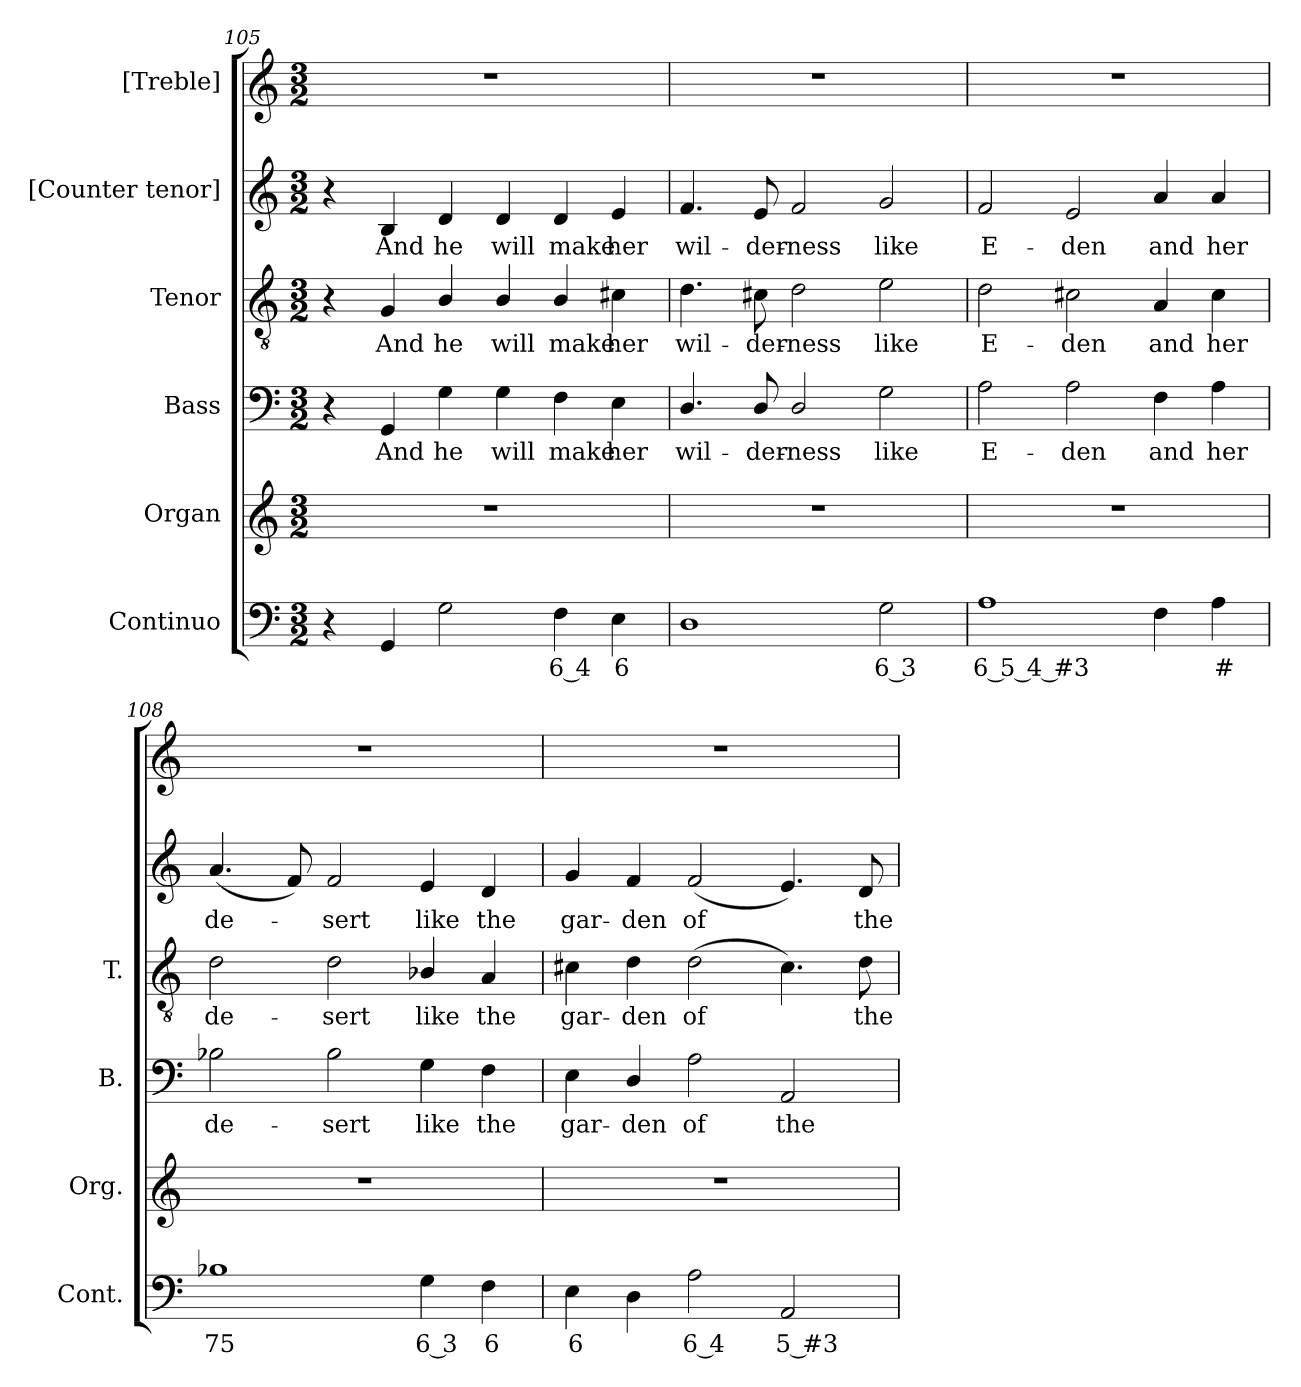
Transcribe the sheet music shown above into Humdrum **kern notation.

**kern	**text	**kern	**kern	**text	**kern	**text	**kern	**text	**kern
*part6	*part6	*part5	*part4	*part4	*part3	*part3	*part2	*part2	*part1
*staff6	*staff6	*staff5	*staff4	*staff4	*staff3	*staff3	*staff2	*staff2	*staff1
*I"Continuo	*	*I"Organ	*I"Bass	*	*I"Tenor	*	*I"[Counter tenor]	*	*I"[Treble]
*I'Cont.	*	*I'Org.	*I'B.	*	*I'T.	*	*	*	*
*clefF4	*	*clefG2	*clefF4	*	*clefGv2	*	*clefG2	*	*clefG2
*	*	*	*	*	*ITrd7c12	*	*	*	*
*k[]	*	*k[]	*k[]	*	*k[]	*	*k[]	*	*k[]
*C:	*	*C:	*C:	*	*C:	*	*C:	*	*C:
*M3/2	*	*M3/2	*M3/2	*	*M3/2	*	*M3/2	*	*M3/2
=105	=105	=105	=105	=105	=105	=105	=105	=105	=105
!	!	!LO:N:vis=1	!	!	!	!	!	!	!LO:N:vis=1
4r	.	1.r	4r	.	4r	.	4r	.	1.r
!	!	!	!	!LO:LY:b:color=#000000	!	!	!	!	!
!	!	!	!	!	!	!LO:LY:b:color=#000000	!	!	!
!	!	!	!	!	!	!	!	!LO:LY:b:color=#000000	!
4GGi/	.	.	4GGi/	And	4GGi/	And	4Bi/	And	.
!	!	!	!	!LO:LY:b:color=#000000	!	!	!	!	!
!	!	!	!	!	!	!LO:LY:b:color=#000000	!	!	!
!	!	!	!	!	!	!	!	!LO:LY:b:color=#000000	!
2Gi\	.	.	4Gi\	he	4BBi/	he	4di/	he	.
!	!	!	!	!LO:LY:b:color=#000000	!	!	!	!	!
!	!	!	!	!	!	!LO:LY:b:color=#000000	!	!	!
!	!	!	!	!	!	!	!	!LO:LY:b:color=#000000	!
.	.	.	4Gi\	will	4BBi/	will	4di/	will	.
!	!LO:LY:b:color=#000000	!	!	!	!	!	!	!	!
!	!	!	!	!LO:LY:b:color=#000000	!	!	!	!	!
!	!	!	!	!	!	!LO:LY:b:color=#000000	!	!	!
!	!	!	!	!	!	!	!	!LO:LY:b:color=#000000	!
4Fi\	6 4	.	4Fi\	make	4BBi/	make	4di/	make	.
!	!LO:LY:b:color=#000000	!	!	!	!	!	!	!	!
!	!	!	!	!LO:LY:b:color=#000000	!	!	!	!	!
!	!	!	!	!	!	!LO:LY:b:color=#000000	!	!	!
!	!	!	!	!	!	!	!	!LO:LY:b:color=#000000	!
4Ei\	6	.	4Ei\	her	4C#Xi\	her	4ei/	her	.
=106	=106	=106	=106	=106	=106	=106	=106	=106	=106
!	!	!LO:N:vis=1	!	!	!	!	!	!	!
!	!	!	!	!LO:LY:b:color=#000000	!	!	!	!	!
!	!	!	!	!	!	!LO:LY:b:color=#000000	!	!	!
!	!	!	!	!	!	!	!	!LO:LY:b:color=#000000	!LO:N:vis=1
1Di	.	1.r	4.Di/	wil-	4.Di\	wil-	4.fi/	wil-	1.r
!	!	!	!	!LO:LY:b:color=#000000	!	!	!	!	!
!	!	!	!	!	!	!LO:LY:b:color=#000000	!	!	!
!	!	!	!	!	!	!	!	!LO:LY:b:color=#000000	!
.	.	.	8Di/	-der-	8C#Xi\	-der-	8ei/	-der-	.
!	!	!	!	!LO:LY:b:color=#000000	!	!	!	!	!
!	!	!	!	!	!	!LO:LY:b:color=#000000	!	!	!
!	!	!	!	!	!	!	!	!LO:LY:b:color=#000000	!
.	.	.	2Di/	-ness	2Di\	-ness	2fi/	-ness	.
!	!LO:LY:b:color=#000000	!	!	!	!	!	!	!	!
!	!	!	!	!LO:LY:b:color=#000000	!	!	!	!	!
!	!	!	!	!	!	!LO:LY:b:color=#000000	!	!	!
!	!	!	!	!	!	!	!	!LO:LY:b:color=#000000	!
2Gi\	6 3	.	2Gi\	like	2Ei\	like	2gi/	like	.
!!LO:LB:g=z
=107	=107	=107	=107	=107	=107	=107	=107	=107	=107
!	!LO:LY:b:color=#000000	!LO:N:vis=1	!	!	!	!	!	!	!
!	!	!	!	!LO:LY:b:color=#000000	!	!	!	!	!
!	!	!	!	!	!	!LO:LY:b:color=#000000	!	!	!
!	!	!	!	!	!	!	!	!LO:LY:b:color=#000000	!LO:N:vis=1
1Ai	6 5 4 #3	1.r	2Ai\	E-	2Di\	E-	2fi/	E-	1.r
!	!	!	!	!LO:LY:b:color=#000000	!	!	!	!	!
!	!	!	!	!	!	!LO:LY:b:color=#000000	!	!	!
!	!	!	!	!	!	!	!	!LO:LY:b:color=#000000	!
.	.	.	2Ai\	-den	2C#Xi\	-den	2ei/	-den	.
!	!	!	!	!LO:LY:b:color=#000000	!	!	!	!	!
!	!	!	!	!	!	!LO:LY:b:color=#000000	!	!	!
!	!	!	!	!	!	!	!	!LO:LY:b:color=#000000	!
4Fi\	.	.	4Fi\	and	4AAi/	and	4ai/	and	.
!	!LO:LY:b:color=#000000	!	!	!	!	!	!	!	!
!	!	!	!	!LO:LY:b:color=#000000	!	!	!	!	!
!	!	!	!	!	!	!LO:LY:b:color=#000000	!	!	!
!	!	!	!	!	!	!	!	!LO:LY:b:color=#000000	!
4Ai\	#	.	4Ai\	her	4C#i\	her	4ai/	her	.
=108	=108	=108	=108	=108	=108	=108	=108	=108	=108
!	!LO:LY:b:color=#000000	!LO:N:vis=1	!	!	!	!	!	!	!
!	!	!	!	!LO:LY:b:color=#000000	!	!	!	!	!
!	!	!	!	!	!	!LO:LY:b:color=#000000	!	!	!
!	!	!	!	!	!	!	!	!LO:LY:b:color=#000000	!LO:N:vis=1
1B-Xi	75	1.r	2B-Xi\	de-	2Di\	de-	(4.ai/	de-	1.r
.	.	.	.	.	.	.	8fi/)	.	.
!	!	!	!	!LO:LY:b:color=#000000	!	!	!	!	!
!	!	!	!	!	!	!LO:LY:b:color=#000000	!	!	!
!	!	!	!	!	!	!	!	!LO:LY:b:color=#000000	!
.	.	.	2B-i\	-sert	2Di\	-sert	2fi/	-sert	.
!	!LO:LY:b:color=#000000	!	!	!	!	!	!	!	!
!	!	!	!	!LO:LY:b:color=#000000	!	!	!	!	!
!	!	!	!	!	!	!LO:LY:b:color=#000000	!	!	!
!	!	!	!	!	!	!	!	!LO:LY:b:color=#000000	!
4Gi\	6 3	.	4Gi\	like	4BB-Xi/	like	4ei/	like	.
!	!LO:LY:b:color=#000000	!	!	!	!	!	!	!	!
!	!	!	!	!LO:LY:b:color=#000000	!	!	!	!	!
!	!	!	!	!	!	!LO:LY:b:color=#000000	!	!	!
!	!	!	!	!	!	!	!	!LO:LY:b:color=#000000	!
4Fi\	6	.	4Fi\	the	4AAi/	the	4di/	the	.
=109	=109	=109	=109	=109	=109	=109	=109	=109	=109
!	!LO:LY:b:color=#000000	!LO:N:vis=1	!	!	!	!	!	!	!
!	!	!	!	!LO:LY:b:color=#000000	!	!	!	!	!
!	!	!	!	!	!	!LO:LY:b:color=#000000	!	!	!
!	!	!	!	!	!	!	!	!LO:LY:b:color=#000000	!LO:N:vis=1
4Ei\	6	1.r	4Ei\	gar-	4C#Xi\	gar-	4gi/	gar-	1.r
!	!	!	!	!LO:LY:b:color=#000000	!	!	!	!	!
!	!	!	!	!	!	!LO:LY:b:color=#000000	!	!	!
!	!	!	!	!	!	!	!	!LO:LY:b:color=#000000	!
4Di\	.	.	4Di/	-den	4Di\	-den	4fi/	-den	.
!	!LO:LY:b:color=#000000	!	!	!	!	!	!	!	!
!	!	!	!	!LO:LY:b:color=#000000	!	!	!	!	!
!	!	!	!	!	!	!LO:LY:b:color=#000000	!	!	!
!	!	!	!	!	!	!	!	!LO:LY:b:color=#000000	!
2Ai\	6 4	.	2Ai\	of	(2Di\	of	(2fi/	of	.
!	!LO:LY:b:color=#000000	!	!	!	!	!	!	!	!
!	!	!	!	!LO:LY:b:color=#000000	!	!	!	!	!
2AAi/	5 #3	.	2AAi/	the	4.C#i\)	.	4.ei/)	.	.
!	!	!	!	!	!	!LO:LY:b:color=#000000	!	!	!
!	!	!	!	!	!	!	!	!LO:LY:b:color=#000000	!
.	.	.	.	.	8Di\	the	8di/	the	.
=	=	=	=	=	=	=	=	=	=
*-	*-	*-	*-	*-	*-	*-	*-	*-	*-
